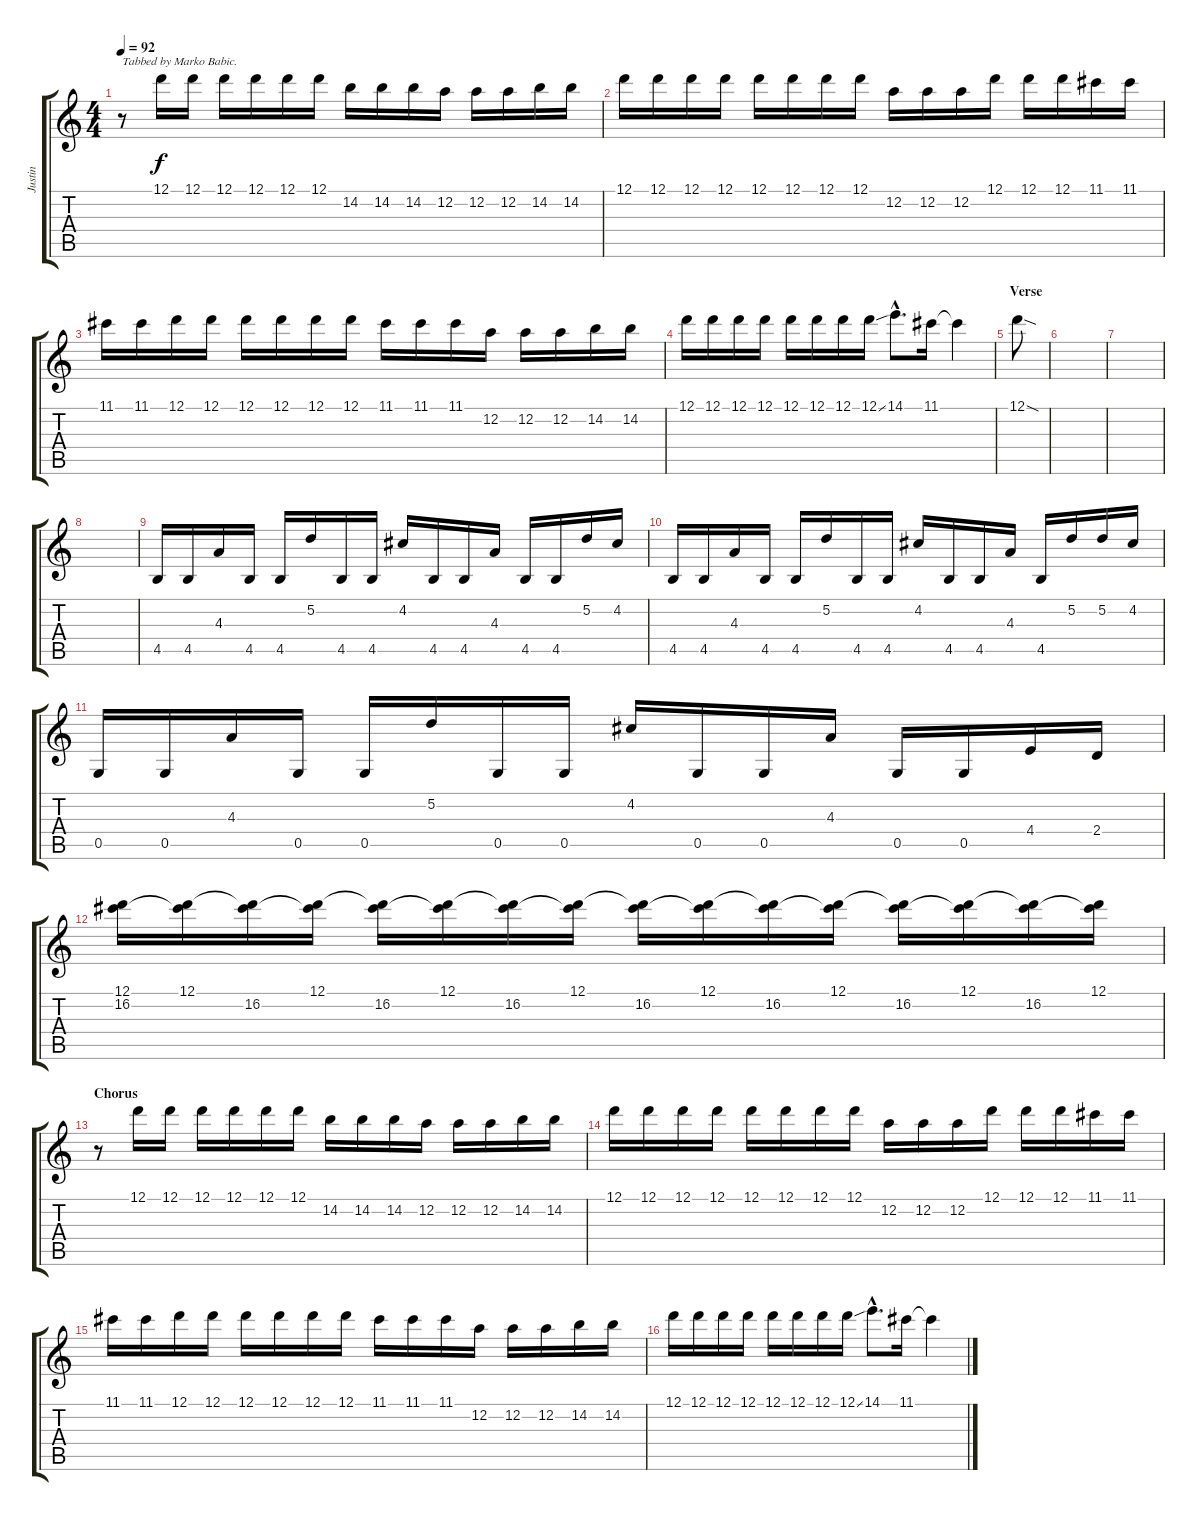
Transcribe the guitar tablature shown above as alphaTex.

\track ("Justin" "Justin") {instrument overdrivenguitar}
\staff {score tabs}
\tuning (D4 A3 F3 C3 G2 D2) {hide}
\ts (4 4)
\tempo 92
\clef g2
\ks c
r.8{txt "Tabbed by Marko Babic." dy f instrument overdrivenguitar} 12.1.16 12.1.16 12.1.16 12.1.16 12.1.16 12.1.16 14.2.16 14.2.16 14.2.16 12.2.16 12.2.16 12.2.16 14.2.16 14.2.16 |
12.1.16 12.1.16 12.1.16 12.1.16 12.1.16 12.1.16 12.1.16 12.1.16 12.2.16 12.2.16 12.2.16 12.1.16 12.1.16 12.1.16 11.1.16 11.1.16 |
11.1.16 11.1.16 12.1.16 12.1.16 12.1.16 12.1.16 12.1.16 12.1.16 11.1.16 11.1.16 11.1.16 12.2.16 12.2.16 12.2.16 14.2.16 14.2.16 |
12.1.16 12.1.16 12.1.16 12.1.16 12.1.16 12.1.16 12.1.16 12.1{ss}.16 14.1{hac}.8{d} 11.1.16 11.1{t}.4 |
\section ("" "Verse")
12.1{sod}.8 |
|
|
|
4.5.16 4.5.16 4.3.16 4.5.16 4.5.16 5.2.16 4.5.16 4.5.16 4.2.16 4.5.16 4.5.16 4.3.16 4.5.16 4.5.16 5.2.16 4.2.16 |
4.5.16 4.5.16 4.3.16 4.5.16 4.5.16 5.2.16 4.5.16 4.5.16 4.2.16 4.5.16 4.5.16 4.3.16 4.5.16 5.2.16 5.2.16 4.2.16 |
0.5.16 0.5.16 4.3.16 0.5.16 0.5.16 5.2.16 0.5.16 0.5.16 4.2.16 0.5.16 0.5.16 4.3.16 0.5.16 0.5.16 4.4.16 2.4.16 |
(12.1 16.2).16 (12.1 16.2{t}).16 (12.1{t} 16.2).16 (12.1 16.2{t}).16 (12.1{t} 16.2).16 (12.1 16.2{t}).16 (12.1{t} 16.2).16 (12.1 16.2{t}).16 (12.1{t} 16.2).16 (12.1 16.2{t}).16 (12.1{t} 16.2).16 (12.1 16.2{t}).16 (12.1{t} 16.2).16 (12.1 16.2{t}).16 (12.1{t} 16.2).16 (12.1 16.2{t}).16 |
\section ("" "Chorus")
r.8 12.1.16 12.1.16 12.1.16 12.1.16 12.1.16 12.1.16 14.2.16 14.2.16 14.2.16 12.2.16 12.2.16 12.2.16 14.2.16 14.2.16 |
12.1.16 12.1.16 12.1.16 12.1.16 12.1.16 12.1.16 12.1.16 12.1.16 12.2.16 12.2.16 12.2.16 12.1.16 12.1.16 12.1.16 11.1.16 11.1.16 |
11.1.16 11.1.16 12.1.16 12.1.16 12.1.16 12.1.16 12.1.16 12.1.16 11.1.16 11.1.16 11.1.16 12.2.16 12.2.16 12.2.16 14.2.16 14.2.16 |
12.1.16 12.1.16 12.1.16 12.1.16 12.1.16 12.1.16 12.1.16 12.1{ss}.16 14.1{hac}.8{d} 11.1.16 11.1{t}.4
